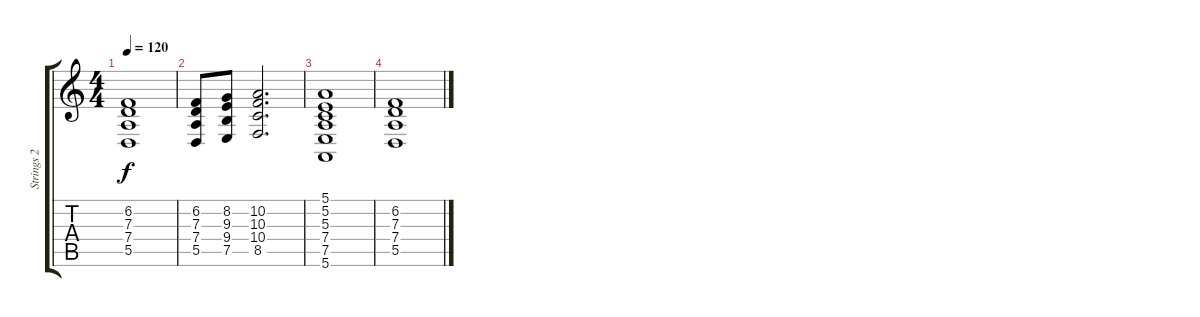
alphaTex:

\track ("Strings 2" "Strings 2") {instrument stringensemble1}
\staff {score tabs}
\tuning (E4 B3 G3 D3 A2 E2) {hide}
\ts (4 4)
\tempo 120
\clef g2
\ks c
(6.2 7.3 7.4 5.5).1{dy f} |
(6.2 7.3 7.4 5.5).8 (8.2 9.3 9.4 7.5).8 (10.2 10.3 10.4 8.5).2{d} |
(5.1 5.2 5.3 7.4 7.5 5.6).1 |
(6.2 7.3 7.4 5.5).1
